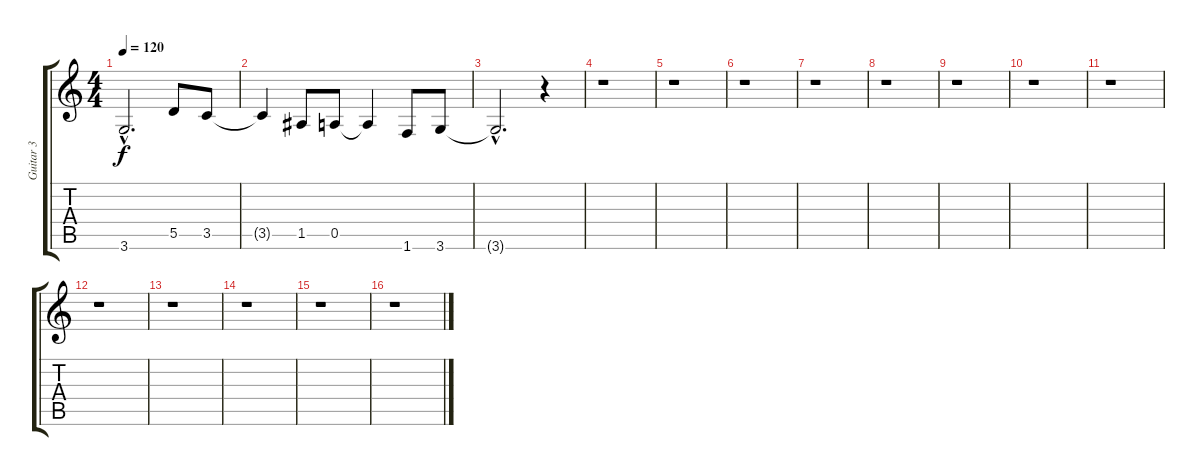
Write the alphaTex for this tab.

\track ("Guitar 3" "Guitar 3") {instrument overdrivenguitar}
\staff {score tabs}
\tuning (E4 B3 G3 D3 A2 E2) {hide}
\ts (4 4)
\tempo 120
\clef g2
\ks c
3.6{hac}.2{d dy f instrument overdrivenguitar} 5.5.8 3.5.8 |
3.5{t}.4 1.5.8 0.5.8 0.5{t}.4 1.6.8 3.6.8 |
3.6{hac t}.2{d} r.4 |
r.1 |
r.1 |
r.1 |
r.1 |
r.1 |
r.1 |
r.1 |
r.1 |
r.1 |
r.1 |
r.1 |
r.1 |
r.1
